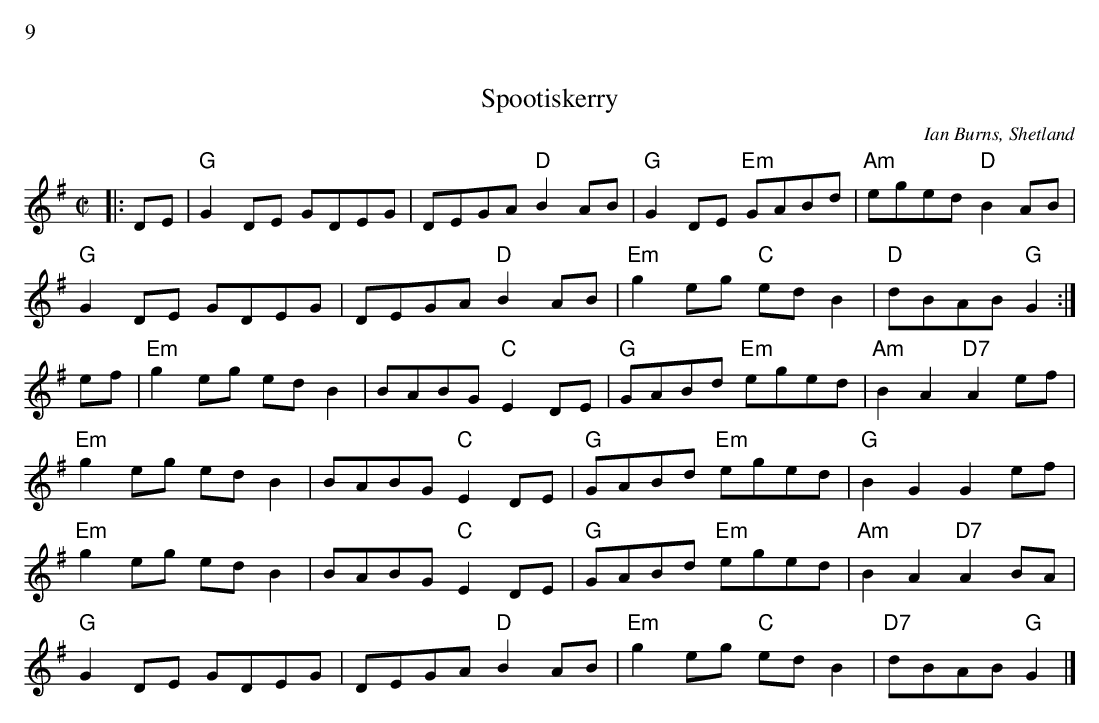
X:1
%%text 9
T:Spootiskerry
C:Ian Burns, Shetland
M:C|
L:1/8
K:G
|:DE|"G"G2 DE GDEG|DEGA "D"B2 AB|"G"G2 DE "Em"GABd|"Am"eged "D"B2 AB|
"G"G2 DE GDEG|DEGA "D"B2 AB|"Em"g2 eg "C"edB2|"D"dBAB "G"G2:|]
ef|"Em"g2 eg ed B2|BABG "C"E2 DE|"G"GABd "Em"eged|"Am"B2 A2 "D7"A2 ef|
"Em"g2 eg ed B2|BABG "C"E2 DE|"G"GABd "Em"eged|"G"B2 G2 G2 ef|
"Em"g2 eg ed B2|BABG"C" E2 DE|"G"GABd "Em"eged|"Am"B2 A2 "D7"A2 BA|
"G"G2 DE GDEG|DEGA "D"B2 AB|"Em"g2 eg "C"edB2|"D7"dBAB "G"G2|]
